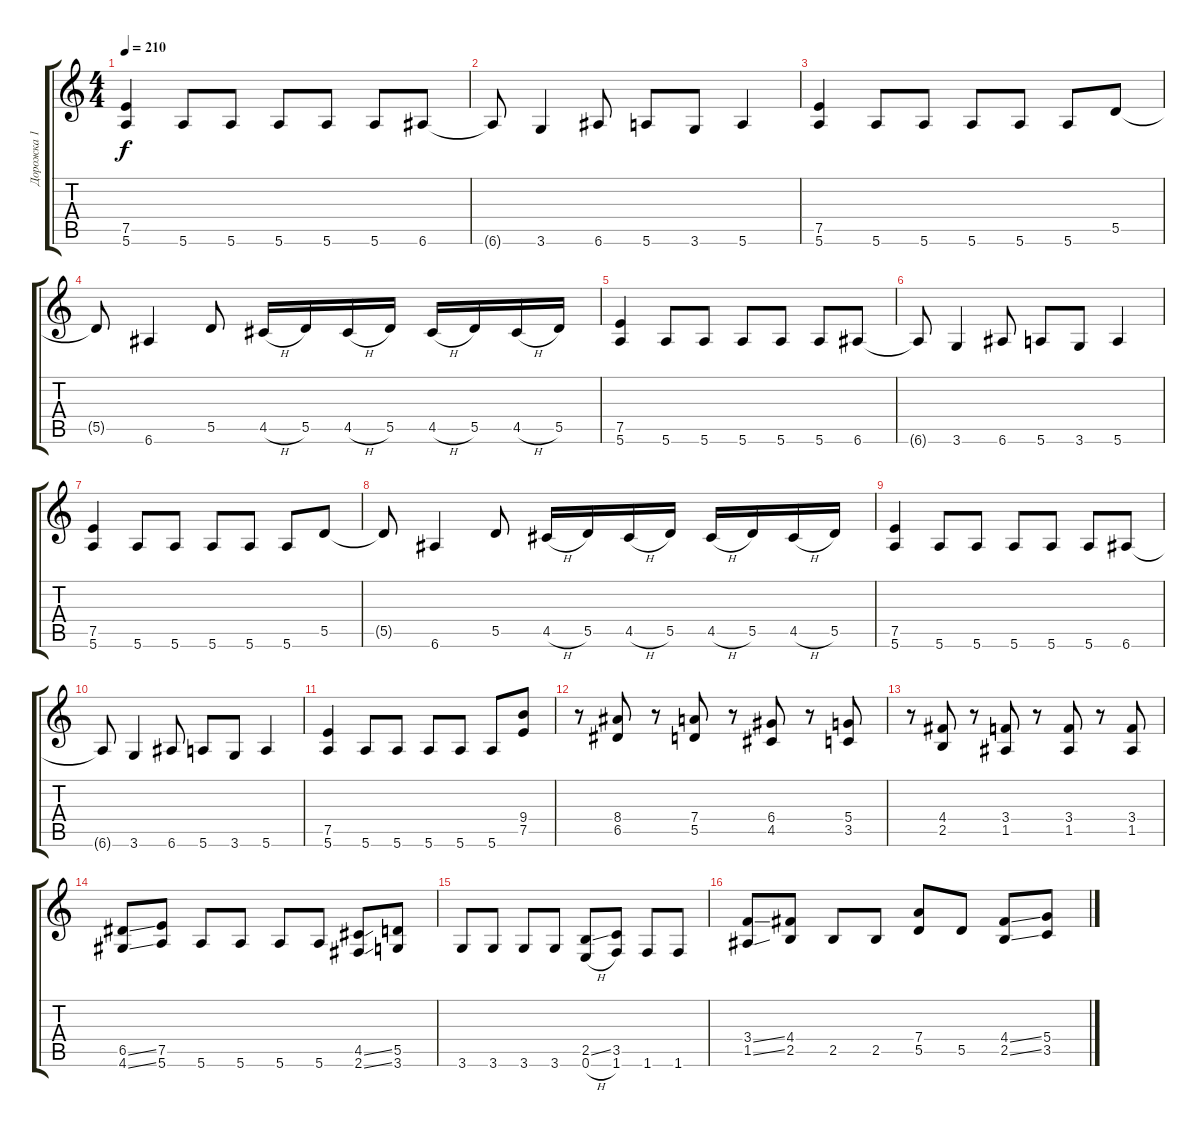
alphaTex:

\track ("Дорожка 1" "Дорожка 1") {instrument distortionguitar}
\staff {score tabs}
\tuning (E4 B3 G3 D3 A2 E2) {hide}
\ts (4 4)
\tempo 210
\clef g2
\ks c
(7.5 5.6).4{dy f} 5.6.8 5.6.8 5.6.8 5.6.8 5.6.8 6.6.8 |
6.6{t}.8 3.6.4 6.6.8 5.6.8 3.6.8 5.6.4 |
(7.5 5.6).4 5.6.8 5.6.8 5.6.8 5.6.8 5.6.8 5.5.8 |
5.5{t}.8 6.6.4 5.5.8 4.5{h}.16 5.5.16 4.5{h}.16 5.5.16 4.5{h}.16 5.5.16 4.5{h}.16 5.5.16 |
(7.5 5.6).4 5.6.8 5.6.8 5.6.8 5.6.8 5.6.8 6.6.8 |
6.6{t}.8 3.6.4 6.6.8 5.6.8 3.6.8 5.6.4 |
(7.5 5.6).4 5.6.8 5.6.8 5.6.8 5.6.8 5.6.8 5.5.8 |
5.5{t}.8 6.6.4 5.5.8 4.5{h}.16 5.5.16 4.5{h}.16 5.5.16 4.5{h}.16 5.5.16 4.5{h}.16 5.5.16 |
(7.5 5.6).4 5.6.8 5.6.8 5.6.8 5.6.8 5.6.8 6.6.8 |
6.6{t}.8 3.6.4 6.6.8 5.6.8 3.6.8 5.6.4 |
(7.5 5.6).4 5.6.8 5.6.8 5.6.8 5.6.8 5.6.8 (9.4 7.5).8 |
r.8 (8.4 6.5).8 r.8 (7.4 5.5).8 r.8 (6.4 4.5).8 r.8 (5.4 3.5).8 |
r.8 (4.4 2.5).8 r.8 (3.4 1.5).8 r.8 (3.4 1.5).8 r.8 (3.4 1.5).8 |
(6.5{ss} 4.6{ss}).8 (7.5 5.6).8 5.6.8 5.6.8 5.6.8 5.6.8 (4.5{ss} 2.6{ss}).8 (5.5 3.6).8 |
3.6.8 3.6.8 3.6.8 3.6.8 (2.5{ss} 0.6{h}).8 (3.5 1.6).8 1.6.8 1.6.8 |
(3.4{ss} 1.5{ss}).8 (4.4 2.5).8 2.5.8 2.5.8 (7.4 5.5).8 5.5.8 (4.4{ss} 2.5{ss}).8 (5.4 3.5).8
